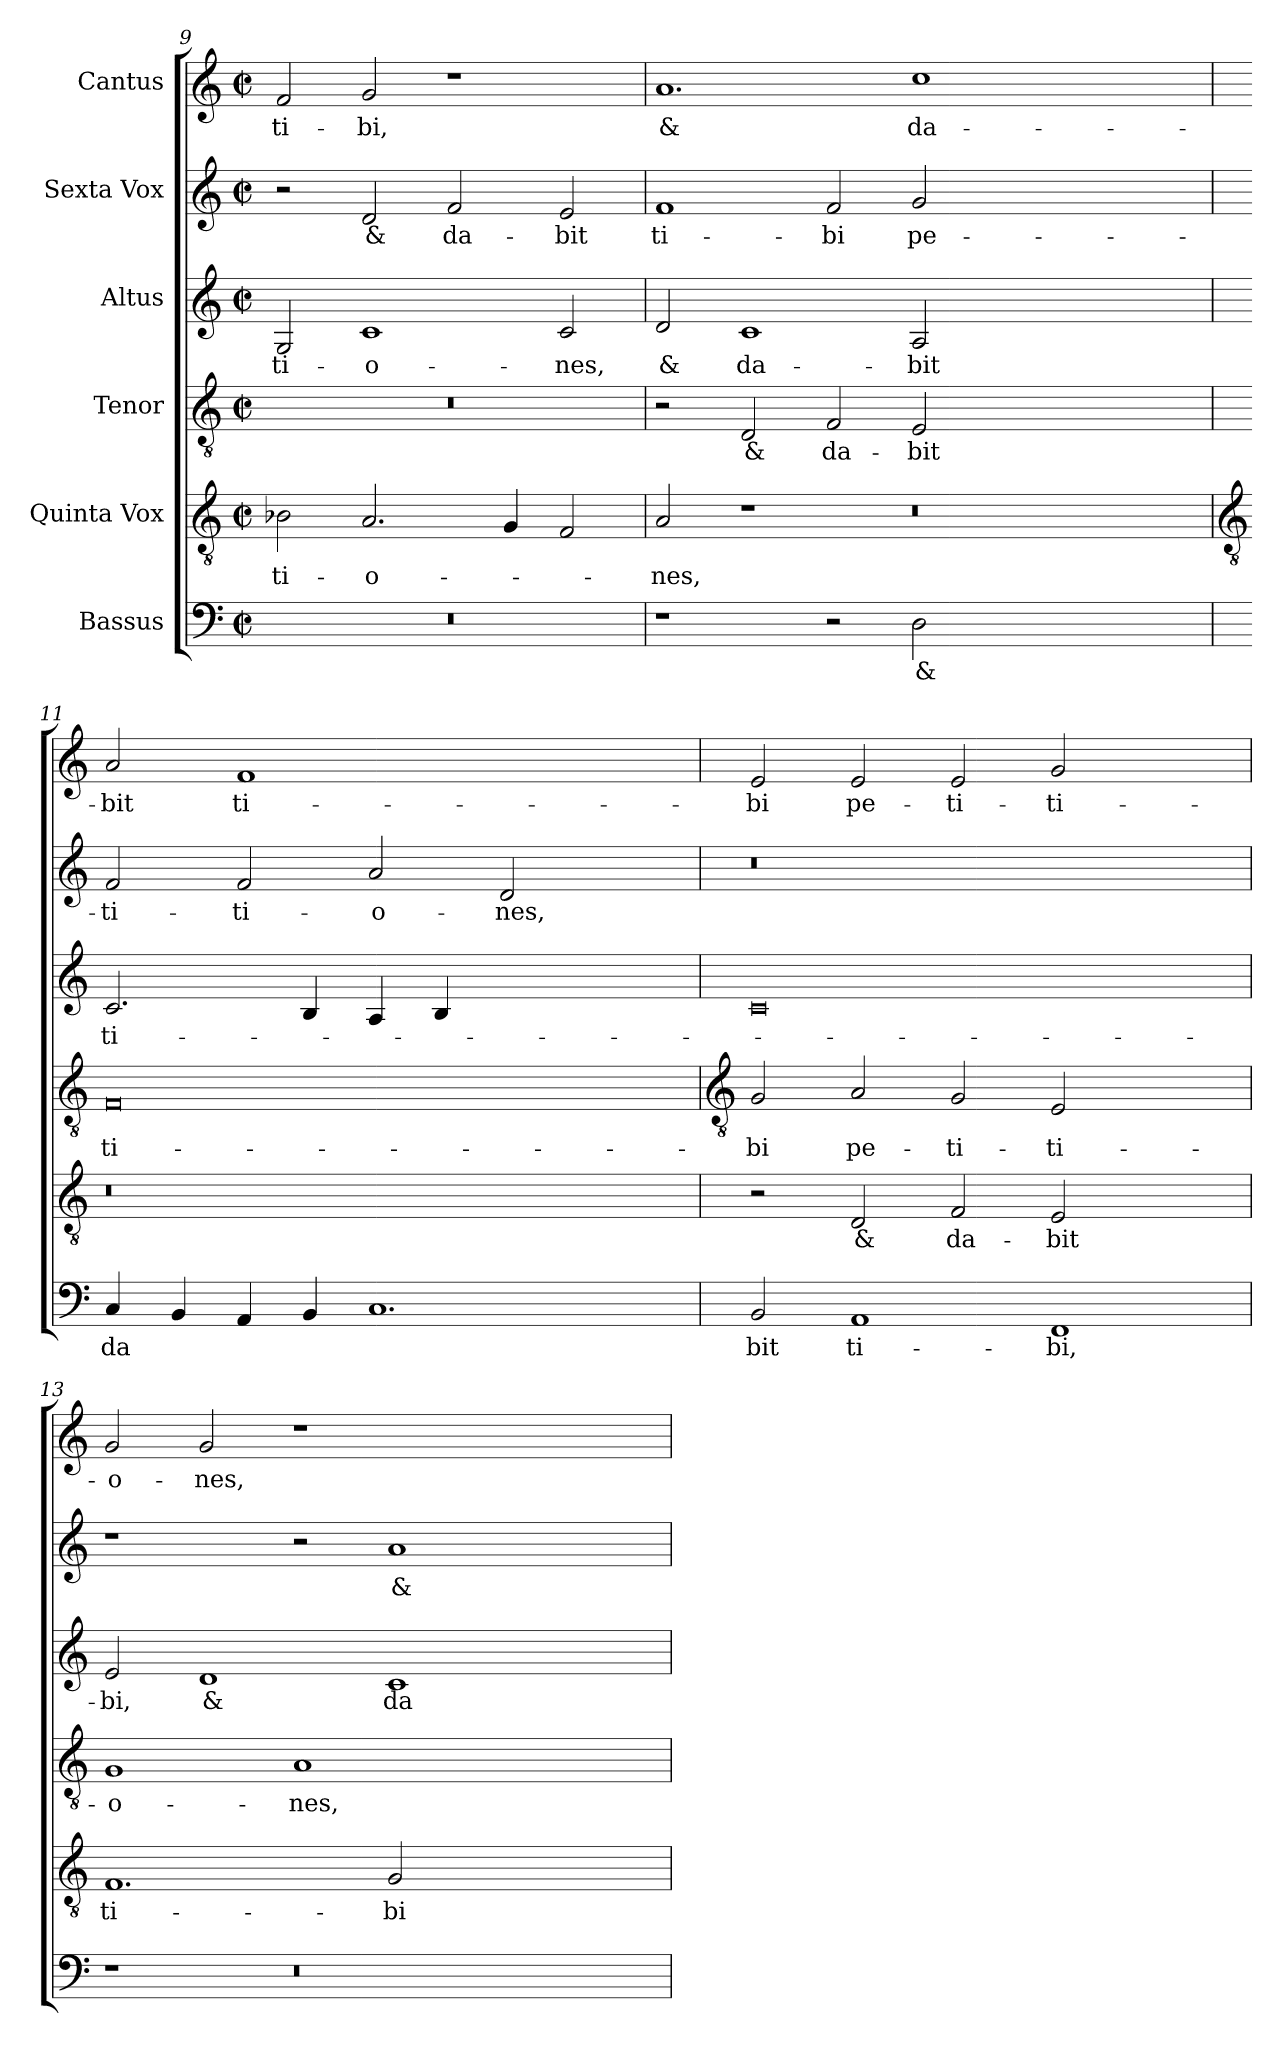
**kern	**text	**kern	**text	**kern	**text	**kern	**text	**kern	**text	**kern	**text
*part6	*part6	*part5	*part5	*part4	*part4	*part3	*part3	*part2	*part2	*part1	*part1
*staff6	*staff6	*staff5	*staff5	*staff4	*staff4	*staff3	*staff3	*staff2	*staff2	*staff1	*staff1
*I"Bassus	*	*I"Quinta Vox	*	*I"Tenor	*	*I"Altus	*	*I"Sexta Vox	*	*I"Cantus	*
*clefF4	*	*clefGv2	*	*clefGv2	*	*clefG2	*	*clefG2	*	*clefG2	*
*k[]	*	*k[]	*	*k[]	*	*k[]	*	*k[]	*	*k[]	*
*C:	*	*C:	*	*C:	*	*C:	*	*C:	*	*C:	*
*M4/2	*	*M4/2	*	*M4/2	*	*M4/2	*	*M4/2	*	*M4/2	*
*met(c|)	*	*met(c|)	*	*met(c|)	*	*met(c|)	*	*met(c|)	*	*met(c|)	*
=9A	=9A	=9A	=9A	=9A	=9A	=9A	=9A	=9A	=9A	=9A	=9A
!	!	!	!LO:LY:b	!	!	!	!LO:LY:b	!	!	!	!LO:LY:b
0r	.	2B-X	-ti-	0r	.	2G	-ti-	2r	.	2f	ti-
!	!	!	!LO:LY:b	!	!	!	!LO:LY:b	!	!LO:LY:b	!	!LO:LY:b
.	.	2.A	-o-	.	.	1c	-o-	2d	&	2g	-bi,
!	!	!	!	!	!	!	!	!	!LO:LY:b	!	!
.	.	.	.	.	.	.	.	2f	da-	1r	.
.	.	4G	.	.	.	.	.	.	.	.	.
!	!	!	!	!	!	!	!LO:LY:b	!	!LO:LY:b	!	!
.	.	2F	.	.	.	2c	-nes,	2e	-bit	.	.
=10A	=10A	=10A	=10A	=10A	=10A	=10A	=10A	=10A	=10A	=10A	=10A
!	!	!	!LO:LY:b	!	!	!	!LO:LY:b	!	!LO:LY:b	!	!LO:LY:b
1r	.	2A	-nes,	2r	.	2d	&	1f	ti-	1.a	&
!	!	!	!	!	!LO:LY:b	!	!LO:LY:b	!	!	!	!
.	.	1r	.	2D	&	1c	da-	.	.	.	.
!	!	!	!	!	!LO:LY:b	!	!	!	!LO:LY:b	!	!
2r	.	.	.	2F	da-	.	.	2f	-bi	.	.
!	!LO:LY:b	!	!	!	!LO:LY:b	!	!LO:LY:b	!	!LO:LY:b	!	!LO:LY:b
2D	&	0r	.	2E	-bit	2A	-bit	2g	pe-	1cc	da-
1.ryy	.	.	.	1.ryy	.	1.ryy	.	1.ryy	.	.	.
.	.	.	.	.	.	.	.	.	.	1ryy	.
!!LO:LB:g=z
=11A	=11A	=11A	=11A	=11A	=11A	=11A	=11A	=11A	=11A	=11A	=11A
*	*	*clefGv2	*	*	*	*	*	*	*	*	*
!	!LO:LY:b	!	!	!	!LO:LY:b	!	!LO:LY:b	!	!LO:LY:b	!	!LO:LY:b
4C	da	0r	.	0F	ti-	2.c	ti-	2f	-ti-	2a	-bit
4BB	.	.	.	.	.	.	.	.	.	.	.
!	!	!	!	!	!	!	!	!	!LO:LY:b	!	!LO:LY:b
4AA	.	.	.	.	.	.	.	2f	-ti-	1f	ti-
4BB	.	.	.	.	.	4B	.	.	.	.	.
!	!	!	!	!	!	!	!	!	!LO:LY:b	!	!
1.C	.	.	.	.	.	4A	.	2a	-o-	.	.
.	.	.	.	.	.	4B	.	.	.	.	.
!	!	!	!	!	!	!	!	!	!LO:LY:b	!	!
.	.	.	.	.	.	1ryy	.	2d	-nes,	1ryy	.
.	.	2ryy	.	2ryy	.	.	.	2ryy	.	.	.
!!LO:LB:g=z
=12	=12	=12	=12	=12	=12	=12	=12	=12	=12	=12	=12
*	*	*	*	*clefGv2	*	*	*	*	*	*	*
!	!LO:LY:b	!	!	!	!LO:LY:b	!	!	!	!	!	!LO:LY:b
2BB	bit	2r	.	2G	-bi	0c	.	0r	.	2e	-bi
!	!LO:LY:b	!	!LO:LY:b	!	!LO:LY:b	!	!	!	!	!	!LO:LY:b
1AA	ti-	2D	&	2A	pe-	.	.	.	.	2e	pe-
!	!	!	!LO:LY:b	!	!LO:LY:b	!	!	!	!	!	!LO:LY:b
.	.	2F	da-	2G	-ti-	.	.	.	.	2e	-ti-
!	!LO:LY:b	!	!LO:LY:b	!	!LO:LY:b	!	!	!	!	!	!LO:LY:b
1FF	-bi,	2E	-bit	2E	-ti-	.	.	.	.	2g	-ti-
.	.	2ryy	.	2ryy	.	2ryy	.	2ryy	.	2ryy	.
=13A	=13A	=13A	=13A	=13A	=13A	=13A	=13A	=13A	=13A	=13A	=13A
!	!	!	!LO:LY:b	!	!LO:LY:b	!	!LO:LY:b	!	!	!	!LO:LY:b
1r	.	1.F	ti-	1G	-o-	2e	-bi,	1r	.	2g	-o-
!	!	!	!	!	!	!	!LO:LY:b	!	!	!	!LO:LY:b
.	.	.	.	.	.	1d	&	.	.	2g	-nes,
!	!	!	!	!	!LO:LY:b	!	!	!	!	!	!
0r	.	.	.	1A	-nes,	.	.	2r	.	1r	.
!	!	!	!LO:LY:b	!	!	!	!LO:LY:b	!	!LO:LY:b	!	!
.	.	2G	-bi-	.	.	1c	da-	1a	&	.	.
.	.	1ryy	.	1ryy	.	.	.	.	.	1ryy	.
.	.	.	.	.	.	2ryy	.	2ryy	.	.	.
=	=	=	=	=	=	=	=	=	=	=	=
*-	*-	*-	*-	*-	*-	*-	*-	*-	*-	*-	*-
